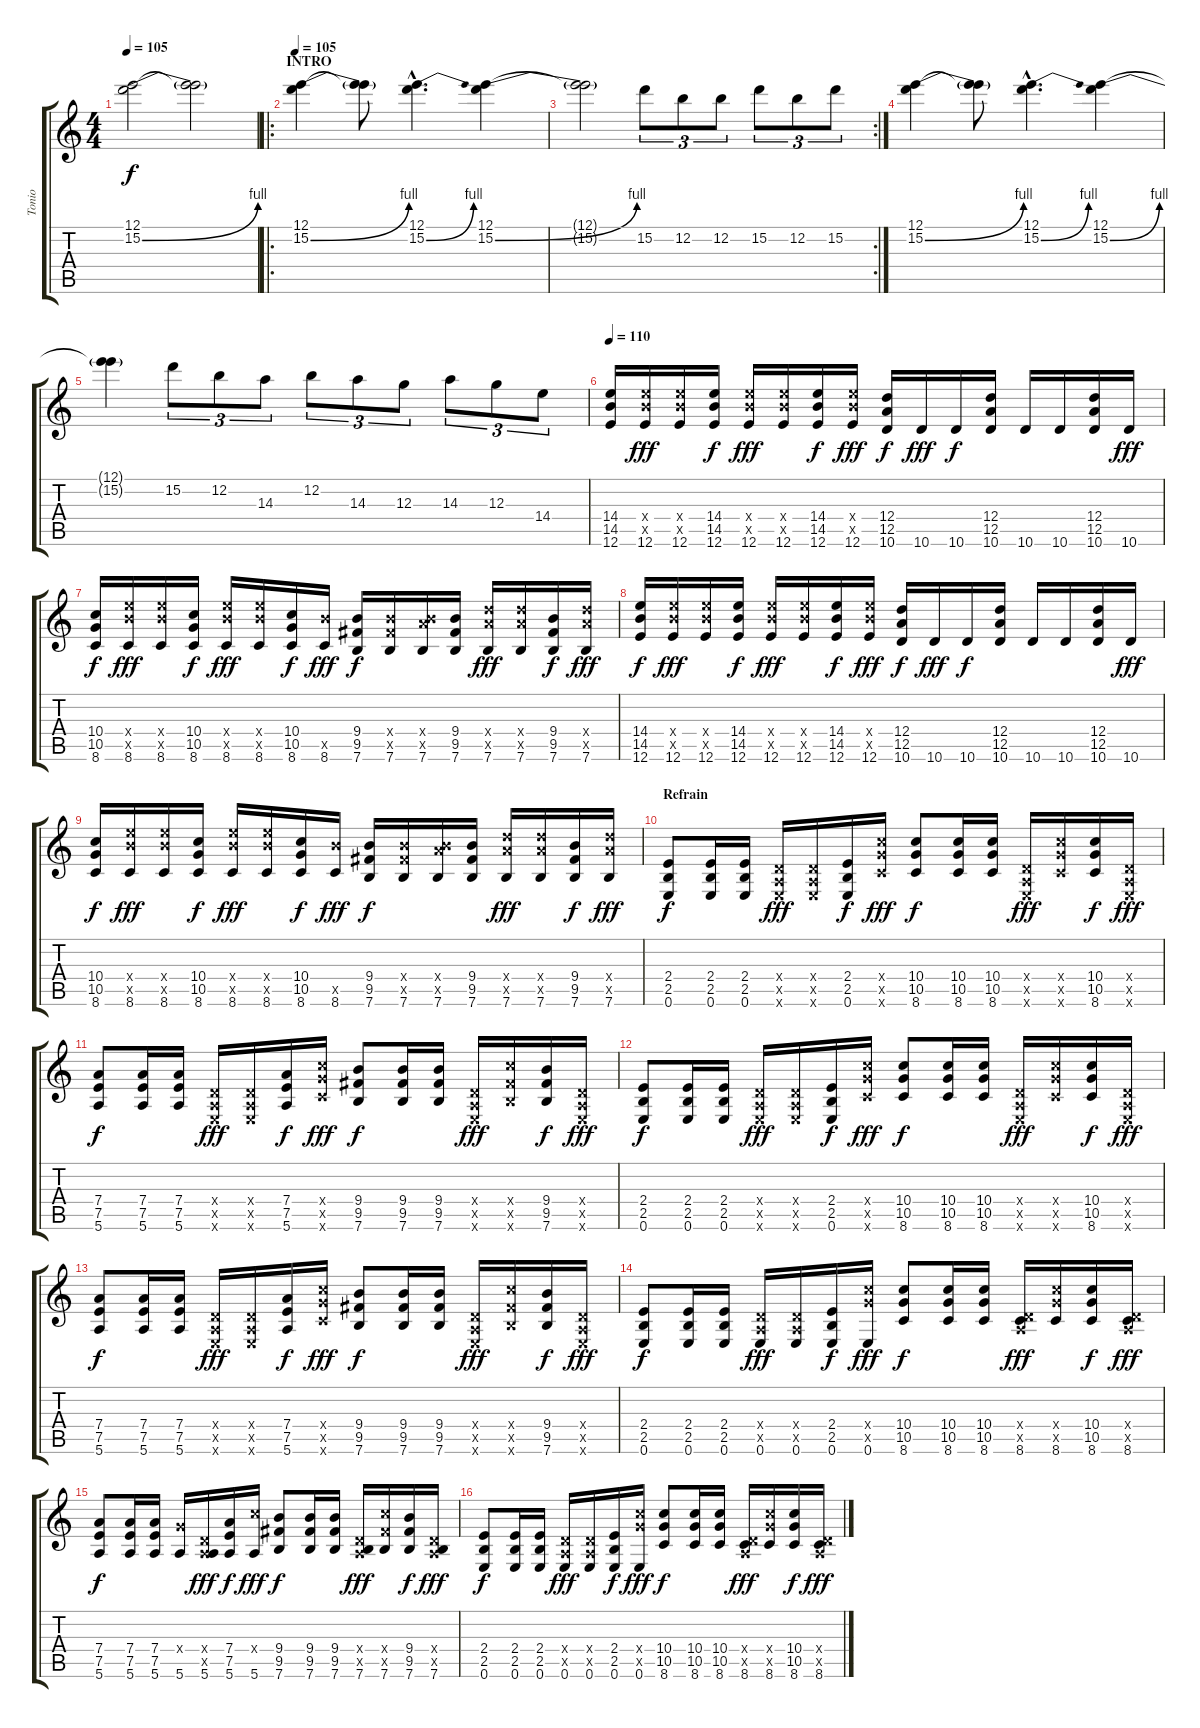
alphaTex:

\track ("Tonio" "Tonio") {instrument distortionguitar}
\staff {score tabs}
\tuning (E4 B3 G3 D3 A2 E2) {hide}
\ts (4 4)
\tempo 105
\clef g2
\ks c
(12.1 15.2{be (bend 0 0 60 4)}).2{dy f instrument distortionguitar} (12.1{t} 15.2{t}).2 |
\ro
\section ("" "INTRO")
\tempo 105
(12.1 15.2{be (bend 0 0 60 4)}).4 (12.1{t} 15.2{t}).8 (12.1{hac} 15.2{be (bend 0 0 60 4) hac}).4{d} (12.1 15.2{be (bend 0 0 60 4)}).4 |
\rc 2
(12.1{t} 15.2{t}).2 15.2.8{tu (3 2)} 12.2.8{tu (3 2)} 12.2.8{tu (3 2)} 15.2.8{tu (3 2)} 12.2.8{tu (3 2)} 15.2.8{tu (3 2)} |
(12.1 15.2{be (bend 0 0 60 4)}).4 (12.1{t} 15.2{t}).8 (12.1{hac} 15.2{be (bend 0 0 60 4) hac}).4{d} (12.1 15.2{be (bend 0 0 60 4)}).4 |
(12.1{t} 15.2{t}).4 15.2.8{tu (3 2)} 12.2.8{tu (3 2)} 14.3.8{tu (3 2)} 12.2.8{tu (3 2)} 14.3.8{tu (3 2)} 12.3.8{tu (3 2)} 14.3.8{tu (3 2)} 12.3.8{tu (3 2)} 14.4.8{tu (3 2)} |
\tempo 110
(14.4 14.5 12.6).16 (14.4{x} 14.5{x} 12.6).16{dy fff} (14.4{x} 14.5{x} 12.6).16 (14.4 14.5 12.6).16{dy f} (14.4{x} 14.5{x} 12.6).16{dy fff} (14.4{x} 14.5{x} 12.6).16 (14.4 14.5 12.6).16{dy f} (14.4{x} 14.5{x} 12.6).16{dy fff} (12.4 12.5 10.6).16{dy f} 10.6.16{dy fff} 10.6.16{dy f} (12.4 12.5 10.6).16 10.6.16 10.6.16 (12.4 12.5 10.6).16 10.6.16{dy fff} |
(10.4 10.5 8.6).16{dy f} (14.4{x} 14.5{x} 8.6).16{dy fff} (14.4{x} 14.5{x} 8.6).16 (10.4 10.5 8.6).16{dy f} (14.4{x} 14.5{x} 8.6).16{dy fff} (14.4{x} 14.5{x} 8.6).16 (10.4 10.5 8.6).16{dy f} (14.5{x} 8.6).16{dy fff} (9.4 9.5 7.6).16{dy f} (9.4{x} 9.5{x} 7.6).16 (9.4{x} 12.5{x} 7.6).16 (9.4 9.5 7.6).16 (12.4{x} 12.5{x} 7.6).16{dy fff} (12.4{x} 12.5{x} 7.6).16 (9.4 9.5 7.6).16{dy f} (12.4{x} 12.5{x} 7.6).16{dy fff} |
(14.4 14.5 12.6).16{dy f} (14.4{x} 14.5{x} 12.6).16{dy fff} (14.4{x} 14.5{x} 12.6).16 (14.4 14.5 12.6).16{dy f} (14.4{x} 14.5{x} 12.6).16{dy fff} (14.4{x} 14.5{x} 12.6).16 (14.4 14.5 12.6).16{dy f} (14.4{x} 14.5{x} 12.6).16{dy fff} (12.4 12.5 10.6).16{dy f} 10.6.16{dy fff} 10.6.16{dy f} (12.4 12.5 10.6).16 10.6.16 10.6.16 (12.4 12.5 10.6).16 10.6.16{dy fff} |
(10.4 10.5 8.6).16{dy f} (14.4{x} 14.5{x} 8.6).16{dy fff} (14.4{x} 14.5{x} 8.6).16 (10.4 10.5 8.6).16{dy f} (14.4{x} 14.5{x} 8.6).16{dy fff} (14.4{x} 14.5{x} 8.6).16 (10.4 10.5 8.6).16{dy f} (14.5{x} 8.6).16{dy fff} (9.4 9.5 7.6).16{dy f} (9.4{x} 9.5{x} 7.6).16 (9.4{x} 12.5{x} 7.6).16 (9.4 9.5 7.6).16 (12.4{x} 12.5{x} 7.6).16{dy fff} (12.4{x} 12.5{x} 7.6).16 (9.4 9.5 7.6).16{dy f} (12.4{x} 12.5{x} 7.6).16{dy fff} |
\section ("" "Refrain")
(2.4 2.5 0.6).8{dy f} (2.4 2.5 0.6).16 (2.4 2.5 0.6).16 (0.4{x} 0.5{x} 0.6{x}).16{dy fff} (0.4{x} 0.5{x} 0.6{x}).16 (2.4 2.5 0.6).16{dy f} (10.4{x} 10.5{x} 8.6{x}).16{dy fff} (10.4 10.5 8.6).8{dy f} (10.4 10.5 8.6).16 (10.4 10.5 8.6).16 (0.4{x} 0.5{x} 0.6{x}).16{dy fff} (10.4{x} 10.5{x} 8.6{x}).16 (10.4 10.5 8.6).16{dy f} (0.4{x} 0.5{x} 0.6{x}).16{dy fff} |
(7.4 7.5 5.6).8{dy f} (7.4 7.5 5.6).16 (7.4 7.5 5.6).16 (0.4{x} 0.5{x} 0.6{x}).16{dy fff} (0.4{x} 0.5{x} 0.6{x}).16 (7.4 7.5 5.6).16{dy f} (10.4{x} 10.5{x} 8.6{x}).16{dy fff} (9.4 9.5 7.6).8{dy f} (9.4 9.5 7.6).16 (9.4 9.5 7.6).16 (0.4{x} 0.5{x} 0.6{x}).16{dy fff} (10.4{x} 9.5{x} 7.6{x}).16 (9.4 9.5 7.6).16{dy f} (0.4{x} 0.5{x} 0.6{x}).16{dy fff} |
(2.4 2.5 0.6).8{dy f} (2.4 2.5 0.6).16 (2.4 2.5 0.6).16 (0.4{x} 0.5{x} 0.6{x}).16{dy fff} (0.4{x} 0.5{x} 0.6{x}).16 (2.4 2.5 0.6).16{dy f} (10.4{x} 10.5{x} 8.6{x}).16{dy fff} (10.4 10.5 8.6).8{dy f} (10.4 10.5 8.6).16 (10.4 10.5 8.6).16 (0.4{x} 0.5{x} 0.6{x}).16{dy fff} (10.4{x} 10.5{x} 8.6{x}).16 (10.4 10.5 8.6).16{dy f} (0.4{x} 0.5{x} 0.6{x}).16{dy fff} |
(7.4 7.5 5.6).8{dy f} (7.4 7.5 5.6).16 (7.4 7.5 5.6).16 (0.4{x} 0.5{x} 0.6{x}).16{dy fff} (0.4{x} 0.5{x} 0.6{x}).16 (7.4 7.5 5.6).16{dy f} (10.4{x} 10.5{x} 8.6{x}).16{dy fff} (9.4 9.5 7.6).8{dy f} (9.4 9.5 7.6).16 (9.4 9.5 7.6).16 (0.4{x} 0.5{x} 0.6{x}).16{dy fff} (10.4{x} 9.5{x} 7.6{x}).16 (9.4 9.5 7.6).16{dy f} (0.4{x} 0.5{x} 0.6{x}).16{dy fff} |
(2.4 2.5 0.6).8{dy f} (2.4 2.5 0.6).16 (2.4 2.5 0.6).16 (0.4{x} 0.5{x} 0.6).16{dy fff} (0.4{x} 0.5{x} 0.6).16 (2.4 2.5 0.6).16{dy f} (10.4{x} 10.5{x} 0.6).16{dy fff} (10.4 10.5 8.6).8{dy f} (10.4 10.5 8.6).16 (10.4 10.5 8.6).16 (0.4{x} 0.5{x} 8.6).16{dy fff} (10.4{x} 10.5{x} 8.6).16 (10.4 10.5 8.6).16{dy f} (0.4{x} 0.5{x} 8.6).16{dy fff} |
(7.4 7.5 5.6).8{dy f} (7.4 7.5 5.6).16 (7.4 7.5 5.6).16 (5.4{x} 5.6).16 (0.4{x} 0.5{x} 5.6).16{dy fff} (7.4 7.5 5.6).16{dy f} (10.4{x} 5.6).16{dy fff} (9.4 9.5 7.6).8{dy f} (9.4 9.5 7.6).16 (9.4 9.5 7.6).16 (0.4{x} 0.5{x} 7.6).16{dy fff} (10.4{x} 9.5{x} 7.6).16 (9.4 9.5 7.6).16{dy f} (0.4{x} 0.5{x} 7.6).16{dy fff} |
(2.4 2.5 0.6).8{dy f} (2.4 2.5 0.6).16 (2.4 2.5 0.6).16 (0.4{x} 0.5{x} 0.6).16{dy fff} (0.4{x} 0.5{x} 0.6).16 (2.4 2.5 0.6).16{dy f} (10.4{x} 10.5{x} 0.6).16{dy fff} (10.4 10.5 8.6).8{dy f} (10.4 10.5 8.6).16 (10.4 10.5 8.6).16 (0.4{x} 0.5{x} 8.6).16{dy fff} (10.4{x} 10.5{x} 8.6).16 (10.4 10.5 8.6).16{dy f} (0.4{x} 0.5{x} 8.6).16{dy fff}
